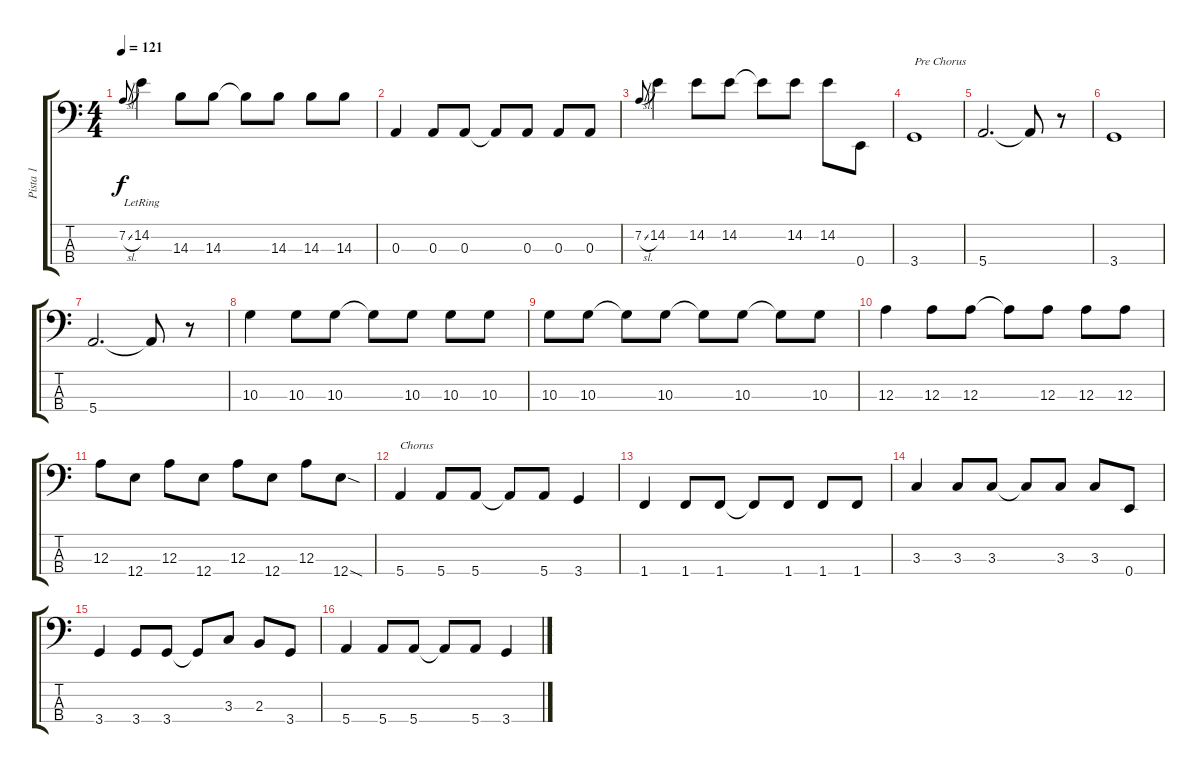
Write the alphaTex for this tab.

\track ("Pista 1" "Pista 1") {instrument electricbassfinger}
\staff {score tabs}
\tuning (G2 D2 A1 E1) {hide}
\ts (4 4)
\tempo 121
\clef f4
\ks c
7.2{sl}.8{gr onbeat dy f} 14.2{lr}.4 14.3.8 14.3.8 14.3{t}.8 14.3.8 14.3.8 14.3.8 |
0.3.4 0.3.8 0.3.8 0.3{t}.8 0.3.8 0.3.8 0.3.8 |
7.2{sl}.8{gr onbeat} 14.2.4 14.2.8 14.2.8 14.2{t}.8 14.2.8 14.2.8 0.4.8 |
3.4.1{txt "Pre Chorus"} |
5.4.2{d} 5.4{t}.8 r.8 |
3.4.1 |
5.4.2{d} 5.4{t}.8 r.8 |
10.3.4 10.3.8 10.3.8 10.3{t}.8 10.3.8 10.3.8 10.3.8 |
10.3.8 10.3.8 10.3{t}.8 10.3.8 10.3{t}.8 10.3.8 10.3{t}.8 10.3.8 |
12.3.4 12.3.8 12.3.8 12.3{t}.8 12.3.8 12.3.8 12.3.8 |
12.3.8 12.4.8 12.3.8 12.4.8 12.3.8 12.4.8 12.3.8 12.4{sod}.8 |
5.4.4{txt "Chorus"} 5.4.8 5.4.8 5.4{t}.8 5.4.8 3.4.4 |
1.4.4 1.4.8 1.4.8 1.4{t}.8 1.4.8 1.4.8 1.4.8 |
3.3.4 3.3.8 3.3.8 3.3{t}.8 3.3.8 3.3.8 0.4.8 |
3.4.4 3.4.8 3.4.8 3.4{t}.8 3.3.8 2.3.8 3.4.8 |
5.4.4 5.4.8 5.4.8 5.4{t}.8 5.4.8 3.4.4
